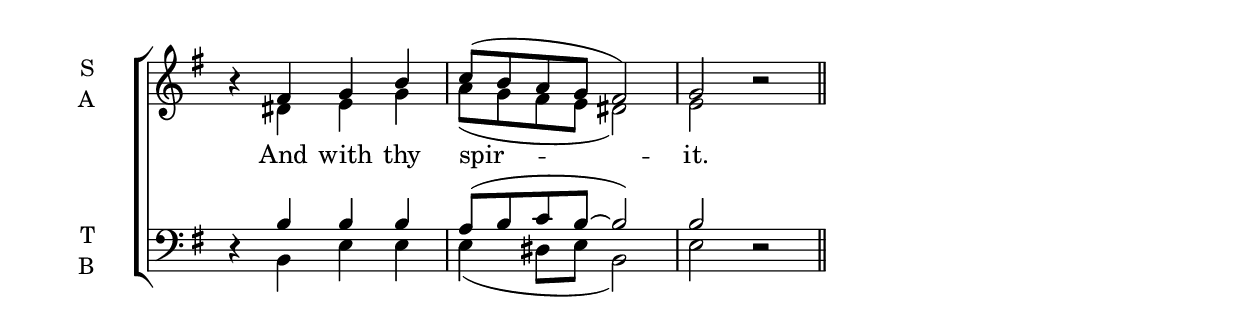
\version "2.24.4"




keyTime = { \key g \major}
cadenzaMeasure = {
  \cadenzaOff
  \partial 1024 s1024
  \cadenzaOn

}

SopMusic    = \relative { 
    \override Score.BarNumber.break-visibility = #all-visible
    \time 4/4
    b'4\rest fis g b | c8( b a g fis2) |
    g2 b\rest \section
}

AltoMusic    = \relative { 
    \override Score.BarNumber.break-visibility = #all-visible
    \time 4/4
    s4 dis'4 e g | a8( g fis e dis2) |
    e2 s2 \section
}

TenorMusic   = \relative {
    \override Score.BarNumber.break-visibility = #all-visible
    \time 4/4  
    d4\rest b' b b | a8( b c b~ b2) |
    b2 d,2\rest

}

BassMusic   = \relative {
    \override Score.BarNumber.break-visibility = #all-visible
    \time 4/4  
    s4 b, e e | e( dis8 e b2) |
    e2 s2 \section

}

VerseOne = \lyricmode {
    And with thy spir -- it.
    }


\score {
    \new ChoirStaff <<
        \new Staff \with {instrumentName = \markup {
            \right-column {
                \line { "S" }
                \line { "A" }
            }
        }}
        \with {midiInstrument = "choir aahs"} <<
            \clef "treble"
            \new Voice = "Sop"  { \voiceOne \keyTime \SopMusic}
            \new Voice = "Alto" { \voiceTwo \AltoMusic }
            \new Lyrics \lyricsto "Sop" { \VerseOne }
        >>
        \new Staff \with {instrumentName = \markup {
            \right-column {
                \line { "T" }
                \line { "B" }
            }
        }}
        \with {midiInstrument = "choir aahs"} <<          
            \clef "bass"
            \new Voice = "Tenor" { \voiceOne \keyTime \TenorMusic}
            \new Voice = "Bass" { \voiceTwo \BassMusic} 
        >>
    >>
    \layout {
    \context {
        \Score
            \omit BarNumber
            \override SpacingSpanner.common-shortest-duration = #(ly:make-moment 1/16)
    }
    \context {
        \Staff
            \remove Time_signature_engraver
    }
    \context {
        \Lyrics
            \override LyricSpace.minimum-distance = #1.0
    }
    }
    \midi {
        \tempo 4 = 120
    }
}





